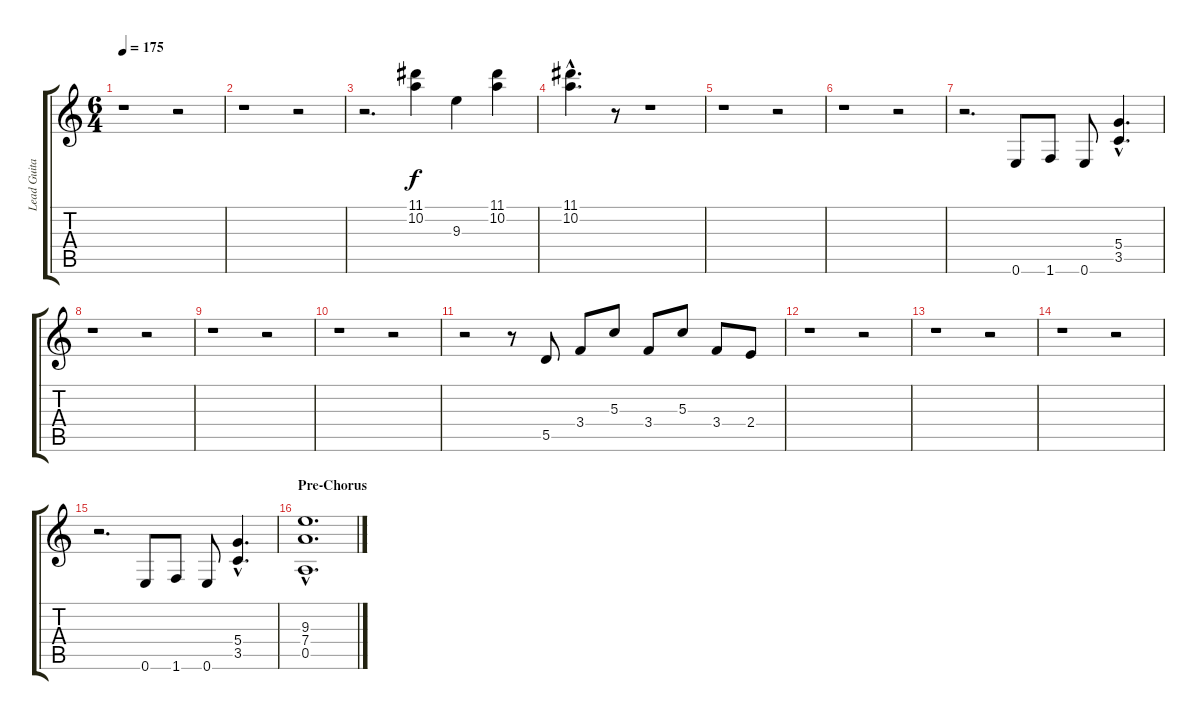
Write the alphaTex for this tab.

\track ("Lead Guitar" "Lead Guita") {instrument distortionguitar}
\staff {score tabs}
\tuning (E4 B3 G3 D3 A2 E2) {hide}
\ts (6 4)
\tempo 175
\clef g2
\ks c
r.1{dy f} r.2 |
r.1 r.2 |
r.2{d} (11.1 10.2).4 9.3.4 (11.1 10.2).4 |
(11.1{hac} 10.2{hac}).4{d} r.8 r.1 |
r.1 r.2 |
r.1 r.2 |
r.2{d} 0.6.8 1.6.8 0.6.8 (5.4{hac} 3.5{hac}).4{d} |
r.1 r.2 |
r.1 r.2 |
r.1 r.2 |
r.2 r.8 5.5.8 3.4.8 5.3.8 3.4.8 5.3.8 3.4.8 2.4.8 |
r.1 r.2 |
r.1 r.2 |
r.1 r.2 |
r.2{d} 0.6.8 1.6.8 0.6.8 (5.4{hac} 3.5{hac}).4{d} |
\section ("" "Pre-Chorus")
(9.3{hac} 7.4{hac} 0.5{hac}).1{d}
